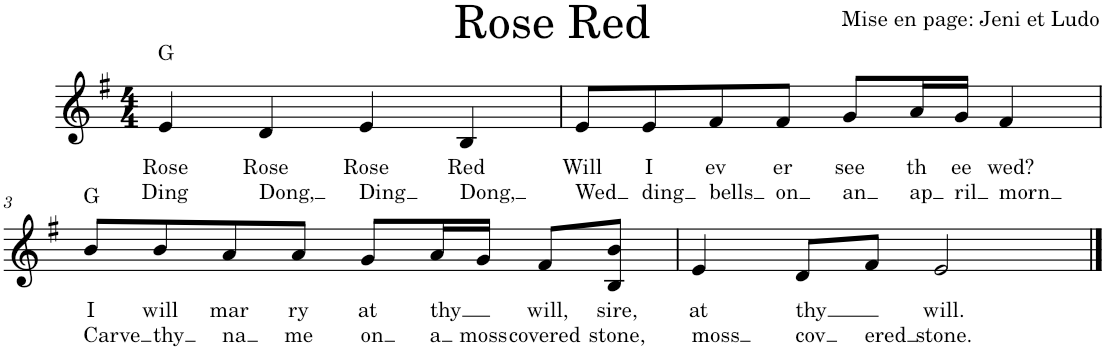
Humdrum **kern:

**kern	**text	**text	**harte
*part1	*part1	*part1	*part1
*staff1	*staff1	*staff1	*
*I"Violon	*	*	*
*I'Vln.	*	*	*
*clefG2	*	*	*
*k[f#]	*	*	*
*M4/4	*	*	*
=1	=1	=1	=1
!	!LO:LY:b	!LO:LY:b	!
4e/	Rose	Ding	G:maj
!	!LO:LY:b	!LO:LY:b	!
4d/	Rose	Dong,	.
!	!LO:LY:b	!LO:LY:b	!
4e/	Rose	Ding	.
!	!LO:LY:b	!LO:LY:b	!
4B/	Red	Dong,	.
=2	=2	=2	=2
!	!LO:LY:b	!LO:LY:b	!
8e/L	Will	Wed	.
!	!LO:LY:b	!LO:LY:b	!
8e/	I	ding	.
!	!LO:LY:b	!LO:LY:b	!
8f#/	ev	bells	.
!	!LO:LY:b	!LO:LY:b	!
8f#/J	er	on	.
!	!LO:LY:b	!LO:LY:b	!
8g/L	see	an	.
!	!LO:LY:b	!LO:LY:b	!
16a/L	th	ap	.
!	!LO:LY:b	!LO:LY:b	!
16g/JJ	ee	ril	.
!	!LO:LY:b	!LO:LY:b	!
4f#/	wed?	morn	.
!!LO:LB:g=z
=3	=3	=3	=3
!	!LO:LY:b	!LO:LY:b	!
8b/L	I	Carve	G:maj
!	!LO:LY:b	!LO:LY:b	!
8b/	will	thy	.
!	!LO:LY:b	!LO:LY:b	!
8a/	mar	na	.
!	!LO:LY:b	!LO:LY:b	!
8a/J	ry	me	.
!	!LO:LY:b	!LO:LY:b	!
8g/L	at	on	.
!	!LO:LY:b	!LO:LY:b	!
16a/L	thy	a	.
!	!	!LO:LY:b	!
16g/JJ	.	moss	.
!	!LO:LY:b	!LO:LY:b	!
8f#/L	will,	covered	.
!	!LO:LY:b	!LO:LY:b	!
8B/ 8b/J	sire,	stone,	.
=4	=4	=4	=4
!	!LO:LY:b	!LO:LY:b	!
4e/	at	moss	.
!	!LO:LY:b	!LO:LY:b	!
8d/L	thy	cov	.
!	!	!LO:LY:b	!
8f#/J	.	ered	.
!	!LO:LY:b	!LO:LY:b	!
2e/	will.	stone.	.
==	==	==	==
*-	*-	*-	*-
